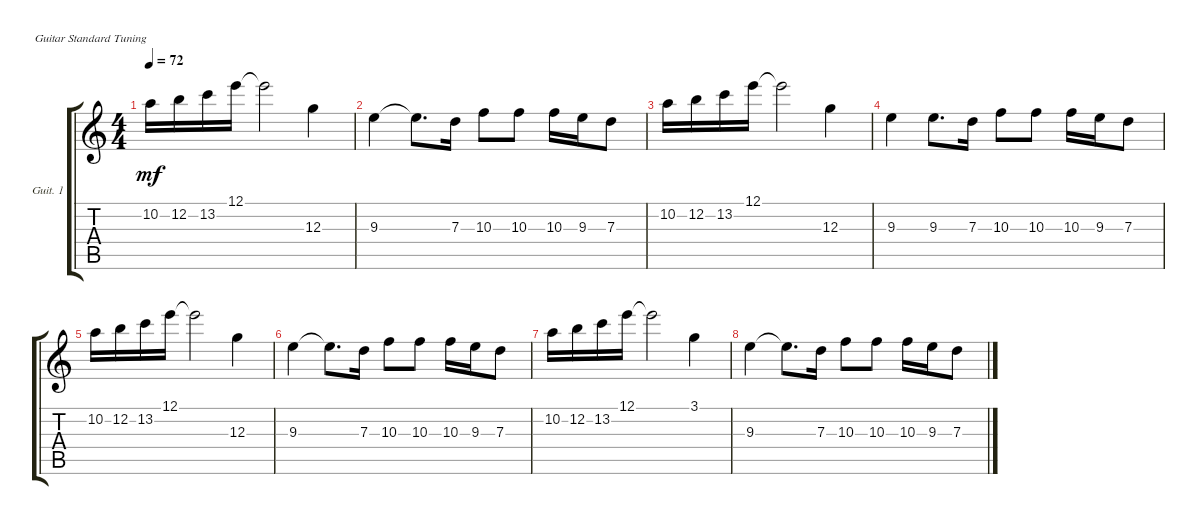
\defaultSystemsLayout 4
\bracketExtendMode groupsimilarinstruments
\firstSystemTrackNameOrientation horizontal
\otherSystemsTrackNameOrientation horizontal
\track ("Guitarra solista" "Guit. 1") {instrument overdrivenguitar}
\staff {score tabs}
\tuning (E4 B3 G3 D3 A2 E2)
\ts (4 4)
\tempo 72
\clef g2
\ks c
10.2.16{dy mf} 12.2.16 13.2.16 12.1.16 12.1{t}.2 12.3.4 |
9.3.4 9.3{t}.8{d} 7.3.16 10.3.8 10.3.8 10.3.16 9.3.16 7.3.8 |
10.2.16 12.2.16 13.2.16 12.1.16 12.1{t}.2 12.3.4 |
9.3.4 9.3.8{d} 7.3.16 10.3.8 10.3.8 10.3.16 9.3.16 7.3.8 |
10.2.16 12.2.16 13.2.16 12.1.16 12.1{t}.2 12.3.4 |
9.3.4 9.3{t}.8{d} 7.3.16 10.3.8 10.3.8 10.3.16 9.3.16 7.3.8 |
10.2.16 12.2.16 13.2.16 12.1.16 12.1{t}.2 3.1.4 |
9.3.4 9.3{t}.8{d} 7.3.16 10.3.8 10.3.8 10.3.16 9.3.16 7.3.8
